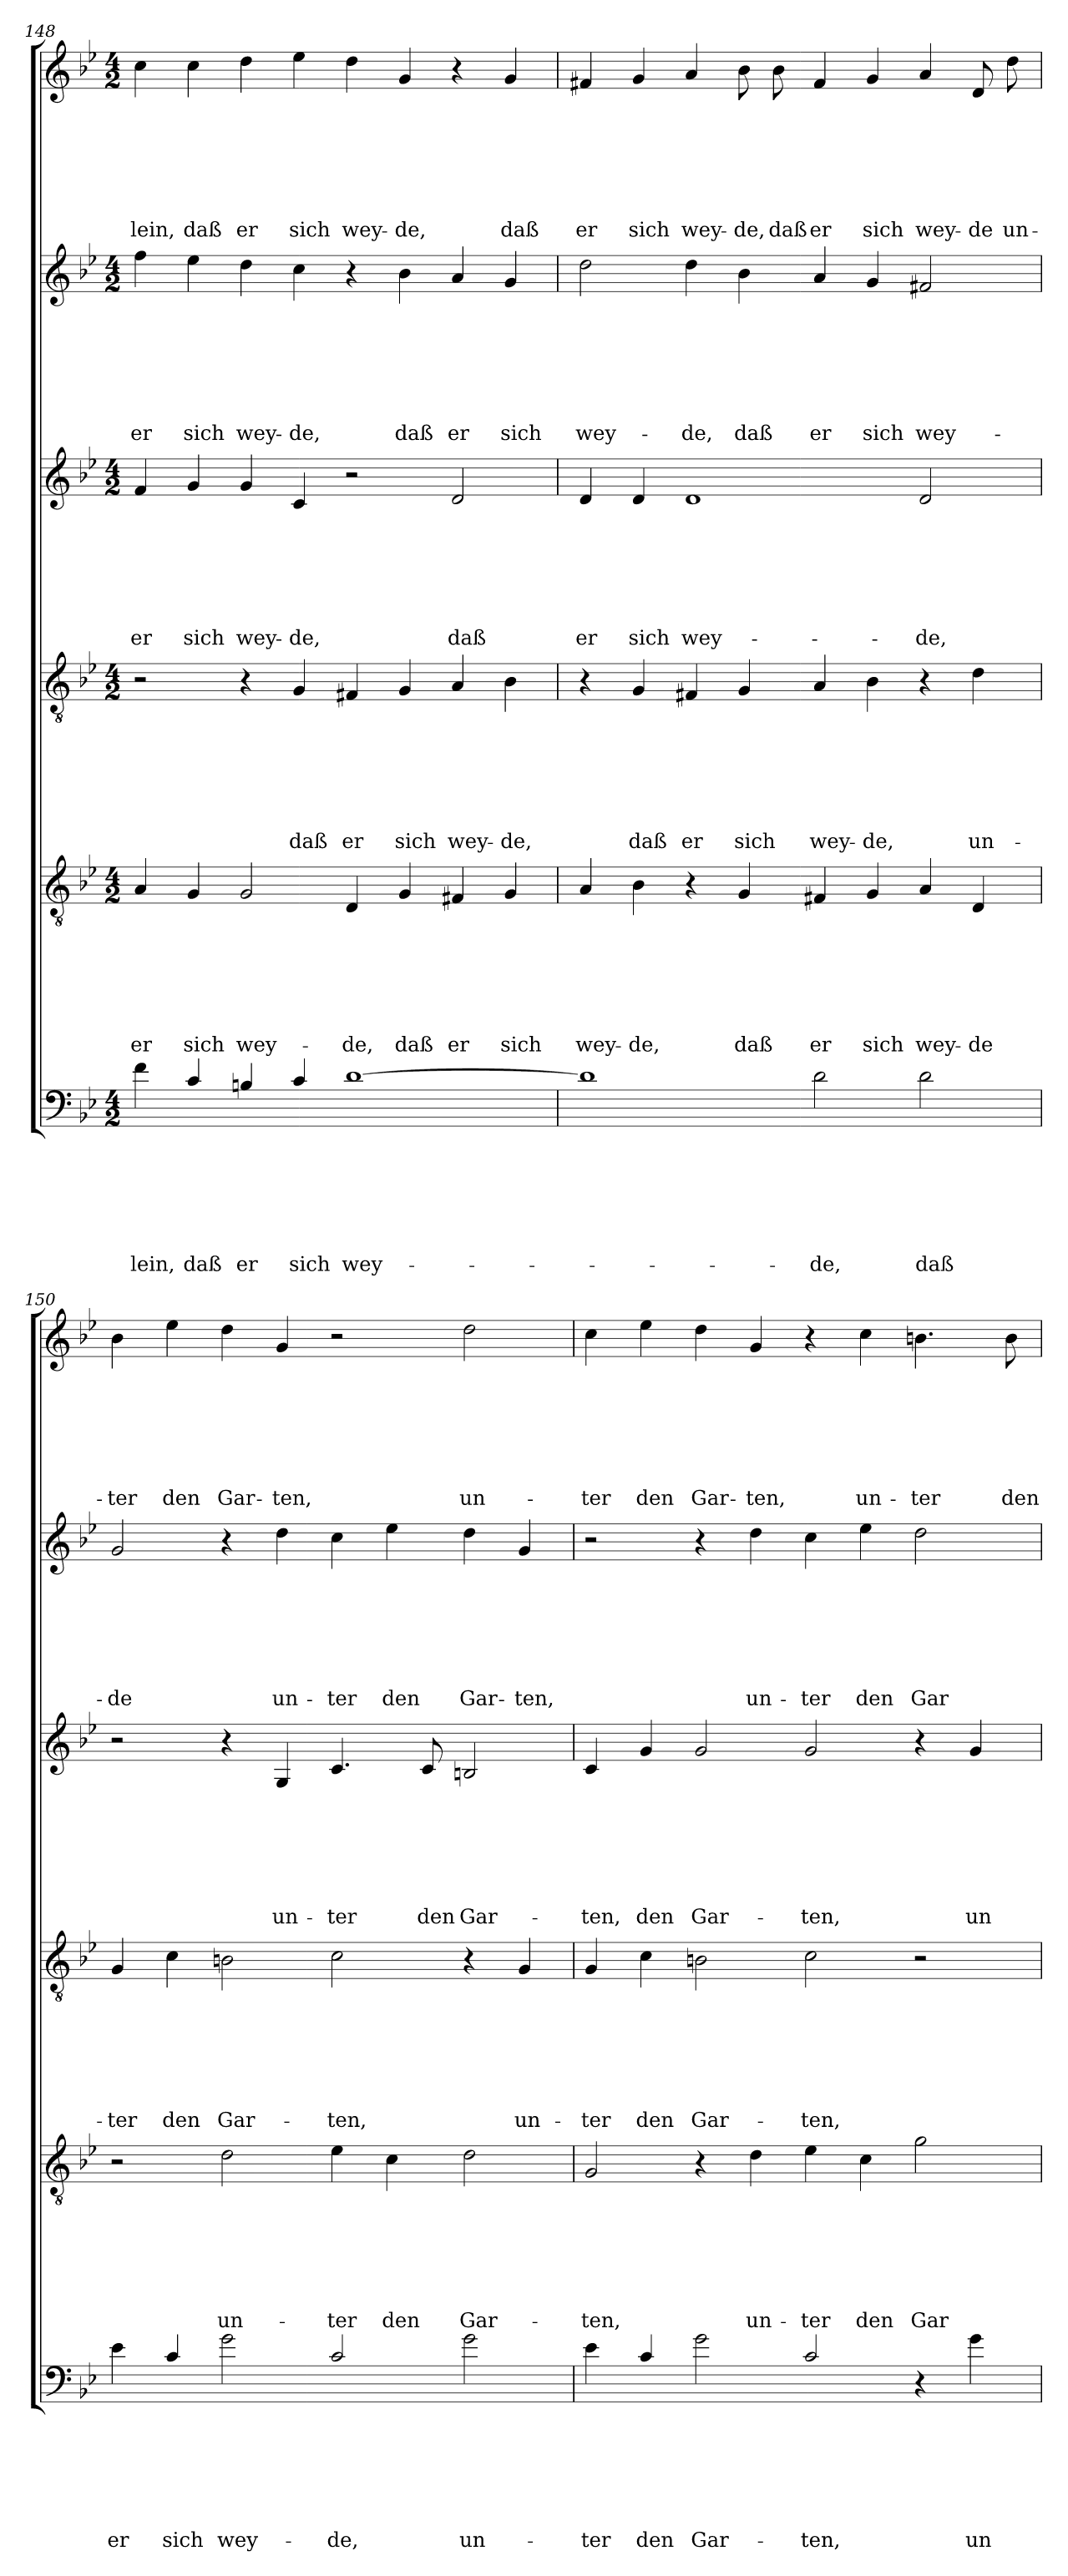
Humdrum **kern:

**kern	**text	**text	**text	**text	**text	**text	**text	**kern	**text	**text	**text	**text	**text	**text	**text	**kern	**text	**text	**text	**text	**text	**text	**text	**kern	**text	**text	**text	**text	**text	**text	**text	**kern	**text	**text	**text	**text	**text	**text	**text	**kern	**text	**text	**text	**text	**text	**text	**text
*part6	*part6	*part6	*part6	*part6	*part6	*part6	*part6	*part5	*part5	*part5	*part5	*part5	*part5	*part5	*part5	*part4	*part4	*part4	*part4	*part4	*part4	*part4	*part4	*part3	*part3	*part3	*part3	*part3	*part3	*part3	*part3	*part2	*part2	*part2	*part2	*part2	*part2	*part2	*part2	*part1	*part1	*part1	*part1	*part1	*part1	*part1	*part1
*staff6	*staff6	*staff6	*staff6	*staff6	*staff6	*staff6	*staff6	*staff5	*staff5	*staff5	*staff5	*staff5	*staff5	*staff5	*staff5	*staff4	*staff4	*staff4	*staff4	*staff4	*staff4	*staff4	*staff4	*staff3	*staff3	*staff3	*staff3	*staff3	*staff3	*staff3	*staff3	*staff2	*staff2	*staff2	*staff2	*staff2	*staff2	*staff2	*staff2	*staff1	*staff1	*staff1	*staff1	*staff1	*staff1	*staff1	*staff1
*clefF4	*	*	*	*	*	*	*	*clefGv2	*	*	*	*	*	*	*	*clefGv2	*	*	*	*	*	*	*	*clefG2	*	*	*	*	*	*	*	*clefG2	*	*	*	*	*	*	*	*clefG2	*	*	*	*	*	*	*
*ITrd8c14	*	*	*	*	*	*	*	*	*	*	*	*	*	*	*	*	*	*	*	*	*	*	*	*	*	*	*	*	*	*	*	*	*	*	*	*	*	*	*	*	*	*	*	*	*	*	*
*k[b-e-]	*	*	*	*	*	*	*	*k[b-e-]	*	*	*	*	*	*	*	*k[b-e-]	*	*	*	*	*	*	*	*k[b-e-]	*	*	*	*	*	*	*	*k[b-e-]	*	*	*	*	*	*	*	*k[b-e-]	*	*	*	*	*	*	*
*B-:	*	*	*	*	*	*	*	*B-:	*	*	*	*	*	*	*	*B-:	*	*	*	*	*	*	*	*B-:	*	*	*	*	*	*	*	*B-:	*	*	*	*	*	*	*	*B-:	*	*	*	*	*	*	*
*M4/2	*	*	*	*	*	*	*	*M4/2	*	*	*	*	*	*	*	*M4/2	*	*	*	*	*	*	*	*M4/2	*	*	*	*	*	*	*	*M4/2	*	*	*	*	*	*	*	*M4/2	*	*	*	*	*	*	*
=148	=148	=148	=148	=148	=148	=148	=148	=148	=148	=148	=148	=148	=148	=148	=148	=148	=148	=148	=148	=148	=148	=148	=148	=148	=148	=148	=148	=148	=148	=148	=148	=148	=148	=148	=148	=148	=148	=148	=148	=148	=148	=148	=148	=148	=148	=148	=148
!	!	!	!	!	!	!	!LO:LY:b	!	!	!	!	!	!	!	!LO:LY:b	!	!	!	!	!	!	!	!	!	!	!	!	!	!	!	!LO:LY:b	!	!	!	!	!	!	!	!LO:LY:b	!	!	!	!	!	!	!	!LO:LY:b
4F\	.	.	.	.	.	.	-lein,	4A/	.	.	.	.	.	.	er	2r	.	.	.	.	.	.	.	4f/	.	.	.	.	.	.	er	4ff\	.	.	.	.	.	.	er	4cc\	.	.	.	.	.	.	-lein,
!	!	!	!	!	!	!	!LO:LY:b	!	!	!	!	!	!	!	!LO:LY:b	!	!	!	!	!	!	!	!	!	!	!	!	!	!	!	!LO:LY:b	!	!	!	!	!	!	!	!LO:LY:b	!	!	!	!	!	!	!	!LO:LY:b
4C/	.	.	.	.	.	.	daß	4G/	.	.	.	.	.	.	sich	.	.	.	.	.	.	.	.	4g/	.	.	.	.	.	.	sich	4ee-\	.	.	.	.	.	.	sich	4cc\	.	.	.	.	.	.	daß
!	!	!	!	!	!	!	!LO:LY:b	!	!	!	!	!	!	!	!LO:LY:b	!	!	!	!	!	!	!	!	!	!	!	!	!	!	!	!LO:LY:b	!	!	!	!	!	!	!	!LO:LY:b	!	!	!	!	!	!	!	!LO:LY:b
4BBn/	.	.	.	.	.	.	er	2G/	.	.	.	.	.	.	wey-	4r	.	.	.	.	.	.	.	4g/	.	.	.	.	.	.	wey-	4dd\	.	.	.	.	.	.	wey-	4dd\	.	.	.	.	.	.	er
!	!	!	!	!	!	!	!LO:LY:b	!	!	!	!	!	!	!	!	!	!	!	!	!	!	!	!LO:LY:b	!	!	!	!	!	!	!	!LO:LY:b	!	!	!	!	!	!	!	!LO:LY:b	!	!	!	!	!	!	!	!LO:LY:b
4C/	.	.	.	.	.	.	sich	.	.	.	.	.	.	.	.	4G/	.	.	.	.	.	.	daß	4c/	.	.	.	.	.	.	-de,	4cc\	.	.	.	.	.	.	-de,	4ee-\	.	.	.	.	.	.	sich
!	!	!	!	!	!	!	!LO:LY:b	!	!	!	!	!	!	!	!LO:LY:b	!	!	!	!	!	!	!	!LO:LY:b	!	!	!	!	!	!	!	!	!	!	!	!	!	!	!	!	!	!	!	!	!	!	!	!LO:LY:b
[1D	.	.	.	.	.	.	wey-	4D/	.	.	.	.	.	.	-de,	4F#X/	.	.	.	.	.	.	er	2r	.	.	.	.	.	.	.	4r	.	.	.	.	.	.	.	4dd\	.	.	.	.	.	.	wey-
!	!	!	!	!	!	!	!	!	!	!	!	!	!	!	!LO:LY:b	!	!	!	!	!	!	!	!LO:LY:b	!	!	!	!	!	!	!	!	!	!	!	!	!	!	!	!LO:LY:b	!	!	!	!	!	!	!	!LO:LY:b
.	.	.	.	.	.	.	.	4G/	.	.	.	.	.	.	daß	4G/	.	.	.	.	.	.	sich	.	.	.	.	.	.	.	.	4b-\	.	.	.	.	.	.	daß	4g/	.	.	.	.	.	.	-de,
!	!	!	!	!	!	!	!	!	!	!	!	!	!	!	!LO:LY:b	!	!	!	!	!	!	!	!LO:LY:b	!	!	!	!	!	!	!	!LO:LY:b	!	!	!	!	!	!	!	!LO:LY:b	!	!	!	!	!	!	!	!
.	.	.	.	.	.	.	.	4F#X/	.	.	.	.	.	.	er	4A/	.	.	.	.	.	.	wey-	2d/	.	.	.	.	.	.	daß	4a/	.	.	.	.	.	.	er	4r	.	.	.	.	.	.	.
!	!	!	!	!	!	!	!	!	!	!	!	!	!	!	!LO:LY:b	!	!	!	!	!	!	!	!LO:LY:b	!	!	!	!	!	!	!	!	!	!	!	!	!	!	!	!LO:LY:b	!	!	!	!	!	!	!	!LO:LY:b
.	.	.	.	.	.	.	.	4G/	.	.	.	.	.	.	sich	4B-\	.	.	.	.	.	.	-de,	.	.	.	.	.	.	.	.	4g/	.	.	.	.	.	.	sich	4g/	.	.	.	.	.	.	daß
!!LO:PB:g=z
=149	=149	=149	=149	=149	=149	=149	=149	=149	=149	=149	=149	=149	=149	=149	=149	=149	=149	=149	=149	=149	=149	=149	=149	=149	=149	=149	=149	=149	=149	=149	=149	=149	=149	=149	=149	=149	=149	=149	=149	=149	=149	=149	=149	=149	=149	=149	=149
!	!	!	!	!	!	!	!	!	!	!	!	!	!	!	!LO:LY:b	!	!	!	!	!	!	!	!	!	!	!	!	!	!	!	!LO:LY:b	!	!	!	!	!	!	!	!LO:LY:b	!	!	!	!	!	!	!	!LO:LY:b
1D]	.	.	.	.	.	.	.	4A/	.	.	.	.	.	.	wey-	4r	.	.	.	.	.	.	.	4d/	.	.	.	.	.	.	er	2dd\	.	.	.	.	.	.	wey-	4f#X/	.	.	.	.	.	.	er
!	!	!	!	!	!	!	!	!	!	!	!	!	!	!	!LO:LY:b	!	!	!	!	!	!	!	!LO:LY:b	!	!	!	!	!	!	!	!LO:LY:b	!	!	!	!	!	!	!	!	!	!	!	!	!	!	!	!LO:LY:b
.	.	.	.	.	.	.	.	4B-\	.	.	.	.	.	.	-de,	4G/	.	.	.	.	.	.	daß	4d/	.	.	.	.	.	.	sich	.	.	.	.	.	.	.	.	4g/	.	.	.	.	.	.	sich
!	!	!	!	!	!	!	!	!	!	!	!	!	!	!	!	!	!	!	!	!	!	!	!LO:LY:b	!	!	!	!	!	!	!	!LO:LY:b	!	!	!	!	!	!	!	!LO:LY:b	!	!	!	!	!	!	!	!LO:LY:b
.	.	.	.	.	.	.	.	4r	.	.	.	.	.	.	.	4F#X/	.	.	.	.	.	.	er	1d	.	.	.	.	.	.	wey-	4dd\	.	.	.	.	.	.	-de,	4a/	.	.	.	.	.	.	wey-
!	!	!	!	!	!	!	!	!	!	!	!	!	!	!	!LO:LY:b	!	!	!	!	!	!	!	!LO:LY:b	!	!	!	!	!	!	!	!	!	!	!	!	!	!	!	!LO:LY:b	!	!	!	!	!	!	!	!LO:LY:b
.	.	.	.	.	.	.	.	4G/	.	.	.	.	.	.	daß	4G/	.	.	.	.	.	.	sich	.	.	.	.	.	.	.	.	4b-\	.	.	.	.	.	.	daß	8b-\	.	.	.	.	.	.	-de,
!	!	!	!	!	!	!	!	!	!	!	!	!	!	!	!	!	!	!	!	!	!	!	!	!	!	!	!	!	!	!	!	!	!	!	!	!	!	!	!	!	!	!	!	!	!	!	!LO:LY:b
.	.	.	.	.	.	.	.	.	.	.	.	.	.	.	.	.	.	.	.	.	.	.	.	.	.	.	.	.	.	.	.	.	.	.	.	.	.	.	.	8b-\	.	.	.	.	.	.	daß
!	!	!	!	!	!	!	!LO:LY:b	!	!	!	!	!	!	!	!LO:LY:b	!	!	!	!	!	!	!	!LO:LY:b	!	!	!	!	!	!	!	!	!	!	!	!	!	!	!	!LO:LY:b	!	!	!	!	!	!	!	!LO:LY:b
2D\	.	.	.	.	.	.	-de,	4F#X/	.	.	.	.	.	.	er	4A/	.	.	.	.	.	.	wey-	.	.	.	.	.	.	.	.	4a/	.	.	.	.	.	.	er	4f#/	.	.	.	.	.	.	er
!	!	!	!	!	!	!	!	!	!	!	!	!	!	!	!LO:LY:b	!	!	!	!	!	!	!	!LO:LY:b	!	!	!	!	!	!	!	!	!	!	!	!	!	!	!	!LO:LY:b	!	!	!	!	!	!	!	!LO:LY:b
.	.	.	.	.	.	.	.	4G/	.	.	.	.	.	.	sich	4B-\	.	.	.	.	.	.	-de,	.	.	.	.	.	.	.	.	4g/	.	.	.	.	.	.	sich	4g/	.	.	.	.	.	.	sich
!	!	!	!	!	!	!	!LO:LY:b	!	!	!	!	!	!	!	!LO:LY:b	!	!	!	!	!	!	!	!	!	!	!	!	!	!	!	!LO:LY:b	!	!	!	!	!	!	!	!LO:LY:b	!	!	!	!	!	!	!	!LO:LY:b
2D\	.	.	.	.	.	.	daß	4A/	.	.	.	.	.	.	wey-	4r	.	.	.	.	.	.	.	2d/	.	.	.	.	.	.	-de,	2f#X/	.	.	.	.	.	.	wey-	4a/	.	.	.	.	.	.	wey-
!	!	!	!	!	!	!	!	!	!	!	!	!	!	!	!LO:LY:b	!	!	!	!	!	!	!	!LO:LY:b	!	!	!	!	!	!	!	!	!	!	!	!	!	!	!	!	!	!	!	!	!	!	!	!LO:LY:b
.	.	.	.	.	.	.	.	4D/	.	.	.	.	.	.	-de	4d\	.	.	.	.	.	.	un-	.	.	.	.	.	.	.	.	.	.	.	.	.	.	.	.	8d/	.	.	.	.	.	.	-de
!	!	!	!	!	!	!	!	!	!	!	!	!	!	!	!	!	!	!	!	!	!	!	!	!	!	!	!	!	!	!	!	!	!	!	!	!	!	!	!	!	!	!	!	!	!	!	!LO:LY:b
.	.	.	.	.	.	.	.	.	.	.	.	.	.	.	.	.	.	.	.	.	.	.	.	.	.	.	.	.	.	.	.	.	.	.	.	.	.	.	.	8dd\	.	.	.	.	.	.	un-
=150	=150	=150	=150	=150	=150	=150	=150	=150	=150	=150	=150	=150	=150	=150	=150	=150	=150	=150	=150	=150	=150	=150	=150	=150	=150	=150	=150	=150	=150	=150	=150	=150	=150	=150	=150	=150	=150	=150	=150	=150	=150	=150	=150	=150	=150	=150	=150
!	!	!	!	!	!	!	!LO:LY:b	!	!	!	!	!	!	!	!	!	!	!	!	!	!	!	!LO:LY:b	!	!	!	!	!	!	!	!	!	!	!	!	!	!	!	!LO:LY:b	!	!	!	!	!	!	!	!LO:LY:b
4E-\	.	.	.	.	.	.	er	2r	.	.	.	.	.	.	.	4G/	.	.	.	.	.	.	-ter	2r	.	.	.	.	.	.	.	2g/	.	.	.	.	.	.	-de	4b-\	.	.	.	.	.	.	-ter
!	!	!	!	!	!	!	!LO:LY:b	!	!	!	!	!	!	!	!	!	!	!	!	!	!	!	!LO:LY:b	!	!	!	!	!	!	!	!	!	!	!	!	!	!	!	!	!	!	!	!	!	!	!	!LO:LY:b
4C/	.	.	.	.	.	.	sich	.	.	.	.	.	.	.	.	4c\	.	.	.	.	.	.	den	.	.	.	.	.	.	.	.	.	.	.	.	.	.	.	.	4ee-\	.	.	.	.	.	.	den
!	!	!	!	!	!	!	!LO:LY:b	!	!	!	!	!	!	!	!LO:LY:b	!	!	!	!	!	!	!	!LO:LY:b	!	!	!	!	!	!	!	!	!	!	!	!	!	!	!	!	!	!	!	!	!	!	!	!LO:LY:b
2G\	.	.	.	.	.	.	wey-	2d\	.	.	.	.	.	.	un-	2Bn\	.	.	.	.	.	.	Gar-	4r	.	.	.	.	.	.	.	4r	.	.	.	.	.	.	.	4dd\	.	.	.	.	.	.	Gar-
!	!	!	!	!	!	!	!	!	!	!	!	!	!	!	!	!	!	!	!	!	!	!	!	!	!	!	!	!	!	!	!LO:LY:b	!	!	!	!	!	!	!	!LO:LY:b	!	!	!	!	!	!	!	!LO:LY:b
.	.	.	.	.	.	.	.	.	.	.	.	.	.	.	.	.	.	.	.	.	.	.	.	4G/	.	.	.	.	.	.	un-	4dd\	.	.	.	.	.	.	un-	4g/	.	.	.	.	.	.	-ten,
!	!	!	!	!	!	!	!LO:LY:b	!	!	!	!	!	!	!	!LO:LY:b	!	!	!	!	!	!	!	!LO:LY:b	!	!	!	!	!	!	!	!LO:LY:b	!	!	!	!	!	!	!	!LO:LY:b	!	!	!	!	!	!	!	!
2C/	.	.	.	.	.	.	-de,	4e-\	.	.	.	.	.	.	-ter	2c\	.	.	.	.	.	.	-ten,	4.c/	.	.	.	.	.	.	-ter	4cc\	.	.	.	.	.	.	-ter	2r	.	.	.	.	.	.	.
!	!	!	!	!	!	!	!	!	!	!	!	!	!	!	!LO:LY:b	!	!	!	!	!	!	!	!	!	!	!	!	!	!	!	!	!	!	!	!	!	!	!	!LO:LY:b	!	!	!	!	!	!	!	!
.	.	.	.	.	.	.	.	4c\	.	.	.	.	.	.	den	.	.	.	.	.	.	.	.	.	.	.	.	.	.	.	.	4ee-\	.	.	.	.	.	.	den	.	.	.	.	.	.	.	.
!	!	!	!	!	!	!	!	!	!	!	!	!	!	!	!	!	!	!	!	!	!	!	!	!	!	!	!	!	!	!	!LO:LY:b	!	!	!	!	!	!	!	!	!	!	!	!	!	!	!	!
.	.	.	.	.	.	.	.	.	.	.	.	.	.	.	.	.	.	.	.	.	.	.	.	8c/	.	.	.	.	.	.	den	.	.	.	.	.	.	.	.	.	.	.	.	.	.	.	.
!	!	!	!	!	!	!	!LO:LY:b	!	!	!	!	!	!	!	!LO:LY:b	!	!	!	!	!	!	!	!	!	!	!	!	!	!	!	!LO:LY:b	!	!	!	!	!	!	!	!LO:LY:b	!	!	!	!	!	!	!	!LO:LY:b
2G\	.	.	.	.	.	.	un-	2d\	.	.	.	.	.	.	Gar-	4r	.	.	.	.	.	.	.	2Bn/	.	.	.	.	.	.	Gar-	4dd\	.	.	.	.	.	.	Gar-	2dd\	.	.	.	.	.	.	un-
!	!	!	!	!	!	!	!	!	!	!	!	!	!	!	!	!	!	!	!	!	!	!	!LO:LY:b	!	!	!	!	!	!	!	!	!	!	!	!	!	!	!	!LO:LY:b	!	!	!	!	!	!	!	!
.	.	.	.	.	.	.	.	.	.	.	.	.	.	.	.	4G/	.	.	.	.	.	.	un-	.	.	.	.	.	.	.	.	4g/	.	.	.	.	.	.	-ten,	.	.	.	.	.	.	.	.
=151	=151	=151	=151	=151	=151	=151	=151	=151	=151	=151	=151	=151	=151	=151	=151	=151	=151	=151	=151	=151	=151	=151	=151	=151	=151	=151	=151	=151	=151	=151	=151	=151	=151	=151	=151	=151	=151	=151	=151	=151	=151	=151	=151	=151	=151	=151	=151
!	!	!	!	!	!	!	!LO:LY:b	!	!	!	!	!	!	!	!LO:LY:b	!	!	!	!	!	!	!	!LO:LY:b	!	!	!	!	!	!	!	!LO:LY:b	!	!	!	!	!	!	!	!	!	!	!	!	!	!	!	!LO:LY:b
4E-\	.	.	.	.	.	.	-ter	2G/	.	.	.	.	.	.	-ten,	4G/	.	.	.	.	.	.	-ter	4c/	.	.	.	.	.	.	-ten,	2r	.	.	.	.	.	.	.	4cc\	.	.	.	.	.	.	-ter
!	!	!	!	!	!	!	!LO:LY:b	!	!	!	!	!	!	!	!	!	!	!	!	!	!	!	!LO:LY:b	!	!	!	!	!	!	!	!LO:LY:b	!	!	!	!	!	!	!	!	!	!	!	!	!	!	!	!LO:LY:b
4C/	.	.	.	.	.	.	den	.	.	.	.	.	.	.	.	4c\	.	.	.	.	.	.	den	4g/	.	.	.	.	.	.	den	.	.	.	.	.	.	.	.	4ee-\	.	.	.	.	.	.	den
!	!	!	!	!	!	!	!LO:LY:b	!	!	!	!	!	!	!	!	!	!	!	!	!	!	!	!LO:LY:b	!	!	!	!	!	!	!	!LO:LY:b	!	!	!	!	!	!	!	!	!	!	!	!	!	!	!	!LO:LY:b
2G\	.	.	.	.	.	.	Gar-	4r	.	.	.	.	.	.	.	2Bn\	.	.	.	.	.	.	Gar-	2g/	.	.	.	.	.	.	Gar-	4r	.	.	.	.	.	.	.	4dd\	.	.	.	.	.	.	Gar-
!	!	!	!	!	!	!	!	!	!	!	!	!	!	!	!LO:LY:b	!	!	!	!	!	!	!	!	!	!	!	!	!	!	!	!	!	!	!	!	!	!	!	!LO:LY:b	!	!	!	!	!	!	!	!LO:LY:b
.	.	.	.	.	.	.	.	4d\	.	.	.	.	.	.	un-	.	.	.	.	.	.	.	.	.	.	.	.	.	.	.	.	4dd\	.	.	.	.	.	.	un-	4g/	.	.	.	.	.	.	-ten,
!	!	!	!	!	!	!	!LO:LY:b	!	!	!	!	!	!	!	!LO:LY:b	!	!	!	!	!	!	!	!LO:LY:b	!	!	!	!	!	!	!	!LO:LY:b	!	!	!	!	!	!	!	!LO:LY:b	!	!	!	!	!	!	!	!
2C/	.	.	.	.	.	.	-ten,	4e-\	.	.	.	.	.	.	-ter	2c\	.	.	.	.	.	.	-ten,	2g/	.	.	.	.	.	.	-ten,	4cc\	.	.	.	.	.	.	-ter	4r	.	.	.	.	.	.	.
!	!	!	!	!	!	!	!	!	!	!	!	!	!	!	!LO:LY:b	!	!	!	!	!	!	!	!	!	!	!	!	!	!	!	!	!	!	!	!	!	!	!	!LO:LY:b	!	!	!	!	!	!	!	!LO:LY:b
.	.	.	.	.	.	.	.	4c\	.	.	.	.	.	.	den	.	.	.	.	.	.	.	.	.	.	.	.	.	.	.	.	4ee-\	.	.	.	.	.	.	den	4cc\	.	.	.	.	.	.	un-
!	!	!	!	!	!	!	!	!	!	!	!	!	!	!	!LO:LY:b	!	!	!	!	!	!	!	!	!	!	!	!	!	!	!	!	!	!	!	!	!	!	!	!LO:LY:b	!	!	!	!	!	!	!	!LO:LY:b
4r	.	.	.	.	.	.	.	2g\	.	.	.	.	.	.	Gar-	2r	.	.	.	.	.	.	.	4r	.	.	.	.	.	.	.	2dd\	.	.	.	.	.	.	Gar-	4.bn\	.	.	.	.	.	.	-ter
!	!	!	!	!	!	!	!LO:LY:b	!	!	!	!	!	!	!	!	!	!	!	!	!	!	!	!	!	!	!	!	!	!	!	!LO:LY:b	!	!	!	!	!	!	!	!	!	!	!	!	!	!	!	!
4G\	.	.	.	.	.	.	un-	.	.	.	.	.	.	.	.	.	.	.	.	.	.	.	.	4g/	.	.	.	.	.	.	un-	.	.	.	.	.	.	.	.	.	.	.	.	.	.	.	.
!	!	!	!	!	!	!	!	!	!	!	!	!	!	!	!	!	!	!	!	!	!	!	!	!	!	!	!	!	!	!	!	!	!	!	!	!	!	!	!	!	!	!	!	!	!	!	!LO:LY:b
.	.	.	.	.	.	.	.	.	.	.	.	.	.	.	.	.	.	.	.	.	.	.	.	.	.	.	.	.	.	.	.	.	.	.	.	.	.	.	.	8b\	.	.	.	.	.	.	den
=	=	=	=	=	=	=	=	=	=	=	=	=	=	=	=	=	=	=	=	=	=	=	=	=	=	=	=	=	=	=	=	=	=	=	=	=	=	=	=	=	=	=	=	=	=	=	=
*-	*-	*-	*-	*-	*-	*-	*-	*-	*-	*-	*-	*-	*-	*-	*-	*-	*-	*-	*-	*-	*-	*-	*-	*-	*-	*-	*-	*-	*-	*-	*-	*-	*-	*-	*-	*-	*-	*-	*-	*-	*-	*-	*-	*-	*-	*-	*-
